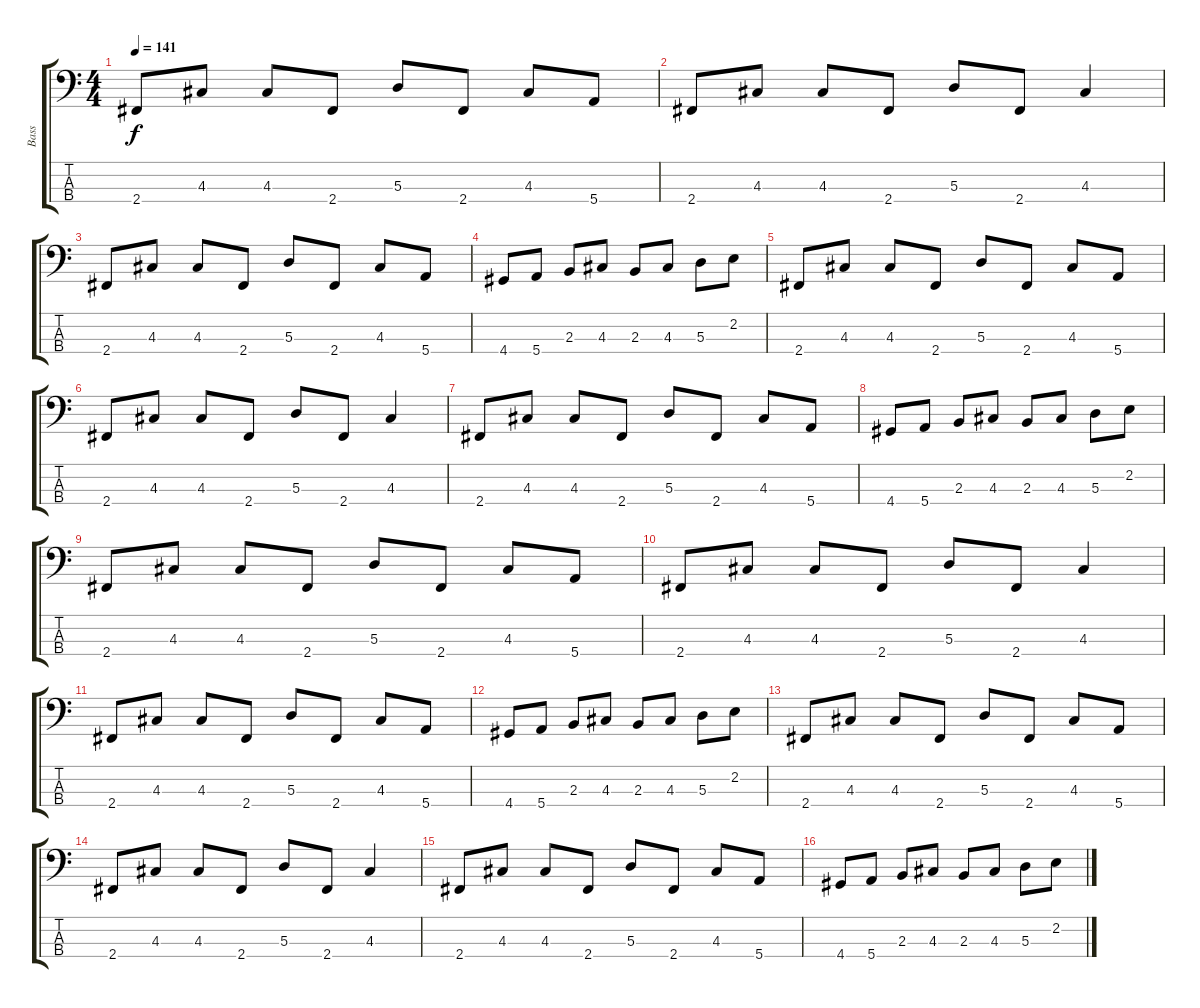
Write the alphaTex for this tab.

\track ("Bass" "Bass") {instrument electricbasspick}
\staff {score tabs}
\tuning (G2 D2 A1 E1) {hide}
\ts (4 4)
\tempo 141
\clef f4
\ks c
2.4.8{dy f} 4.3.8 4.3.8 2.4.8 5.3.8 2.4.8 4.3.8 5.4.8 |
2.4.8 4.3.8 4.3.8 2.4.8 5.3.8 2.4.8 4.3.4 |
2.4.8 4.3.8 4.3.8 2.4.8 5.3.8 2.4.8 4.3.8 5.4.8 |
4.4.8 5.4.8 2.3.8 4.3.8 2.3.8 4.3.8 5.3.8 2.2.8 |
2.4.8 4.3.8 4.3.8 2.4.8 5.3.8 2.4.8 4.3.8 5.4.8 |
2.4.8 4.3.8 4.3.8 2.4.8 5.3.8 2.4.8 4.3.4 |
2.4.8 4.3.8 4.3.8 2.4.8 5.3.8 2.4.8 4.3.8 5.4.8 |
4.4.8 5.4.8 2.3.8 4.3.8 2.3.8 4.3.8 5.3.8 2.2.8 |
2.4.8 4.3.8 4.3.8 2.4.8 5.3.8 2.4.8 4.3.8 5.4.8 |
2.4.8 4.3.8 4.3.8 2.4.8 5.3.8 2.4.8 4.3.4 |
2.4.8 4.3.8 4.3.8 2.4.8 5.3.8 2.4.8 4.3.8 5.4.8 |
4.4.8 5.4.8 2.3.8 4.3.8 2.3.8 4.3.8 5.3.8 2.2.8 |
2.4.8 4.3.8 4.3.8 2.4.8 5.3.8 2.4.8 4.3.8 5.4.8 |
2.4.8 4.3.8 4.3.8 2.4.8 5.3.8 2.4.8 4.3.4 |
2.4.8 4.3.8 4.3.8 2.4.8 5.3.8 2.4.8 4.3.8 5.4.8 |
4.4.8 5.4.8 2.3.8 4.3.8 2.3.8 4.3.8 5.3.8 2.2.8
